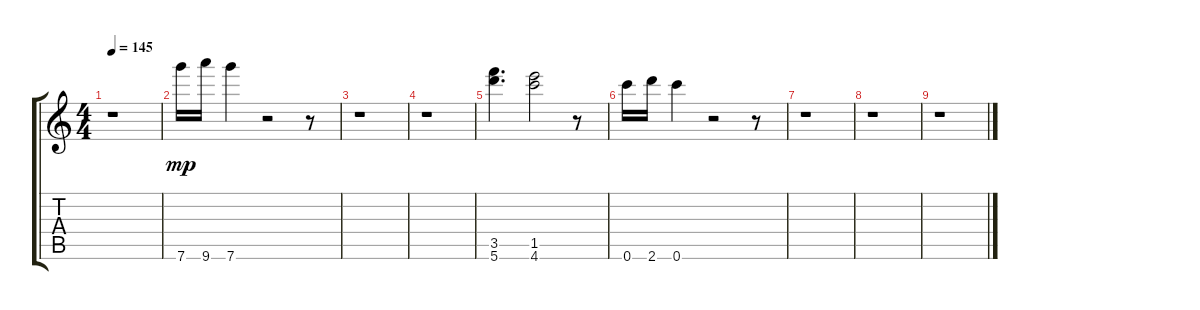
\track "" {instrument piccolo}
\staff {score tabs}
\tuning (G5 Ab5 A5 Bb5 B5 C6) {hide}
\ts (4 4)
\tempo 145
\clef g2
\ks c
r.1{dy mp} |
7.6.16 9.6.16 7.6.4 r.2 r.8 |
r.1 |
r.1 |
(3.5 5.6).4{d} (1.5 4.6).2 r.8 |
0.6.16 2.6.16 0.6.4 r.2 r.8 |
r.1 |
r.1 |
r.1
